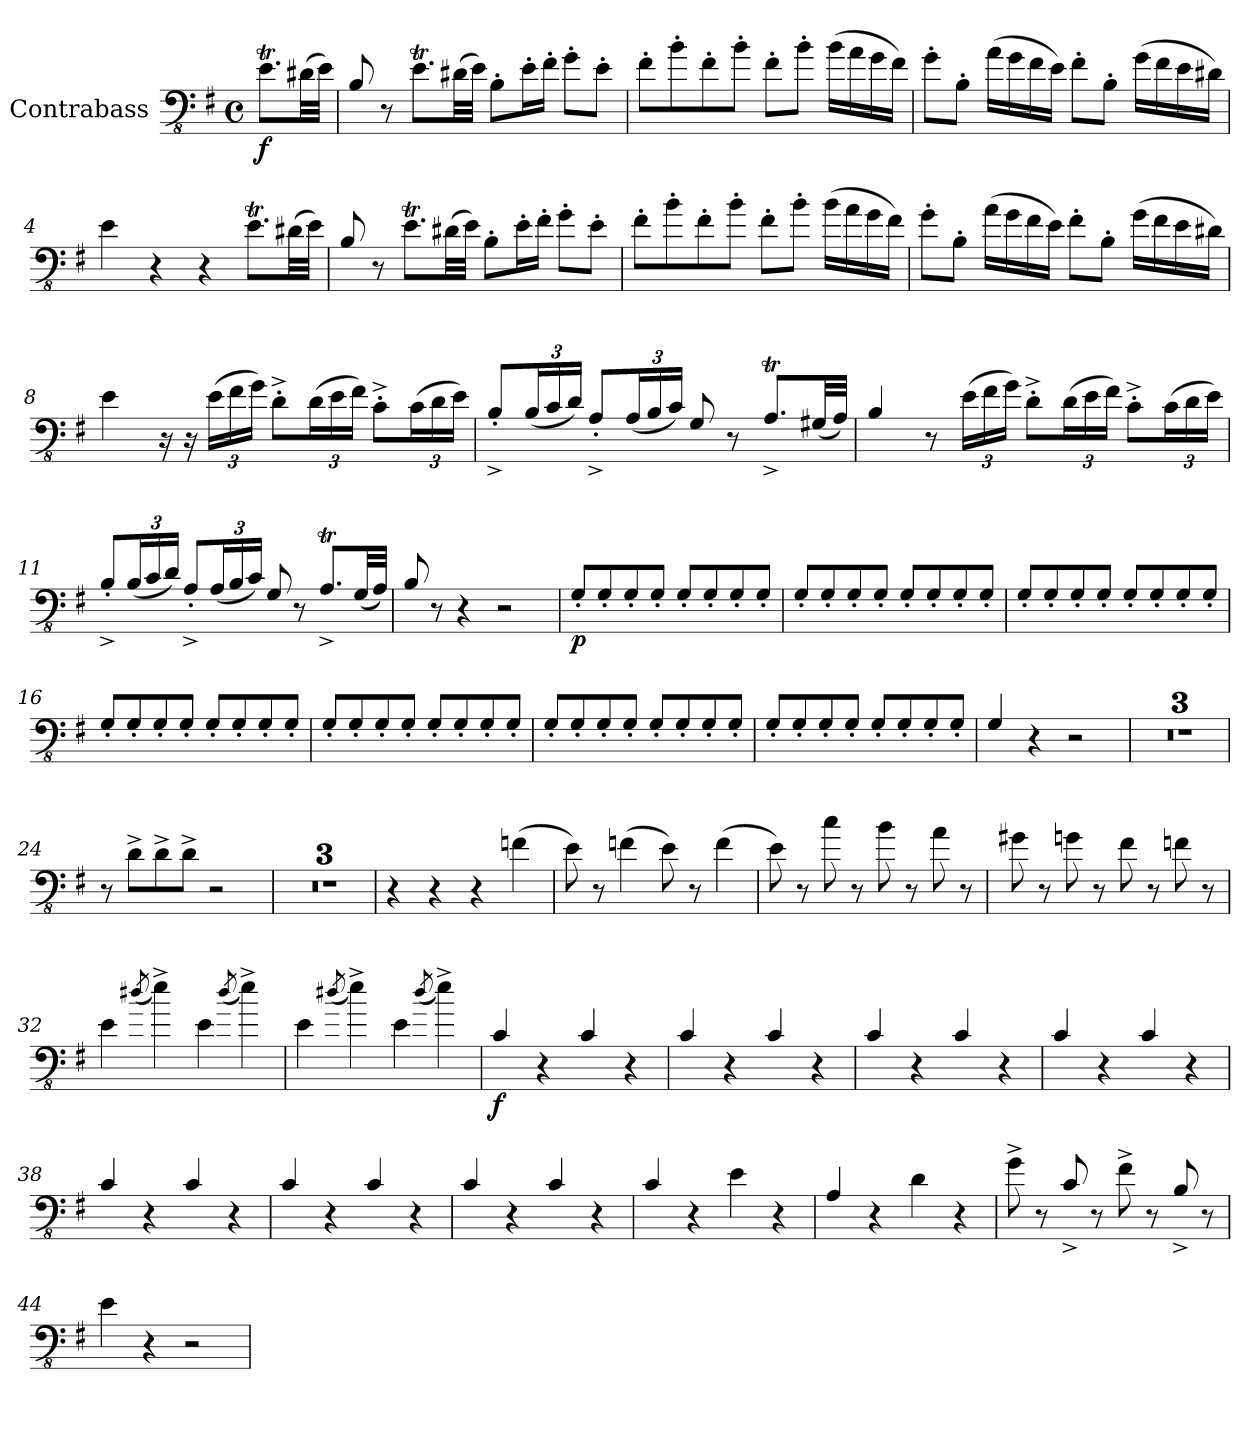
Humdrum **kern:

**kern	**dynam
*part1	*part1
*staff1	*staff1
*I"Contrabass	*
*I'Cb.	*
*clefFv4	*
*ITrd7c12	*
*k[f#]	*
*M4/4	*
*met(c)	*
*MM138	*
=	=
!	!LO:DY:b
8.EET\L	f
(32DD#X\LL	.
32EE\JJJ)	.
=1	=1
8BBB/	.
8r	.
8.EET\L	.
(32DD#X\LL	.
32EE\JJJ)	.
8BBB'\L	.
16EE'\L	.
16FF#'\JJ	.
8GG'\L	.
8EE'\J	.
=2	=2
8FF#'\L	.
8BB'\	.
8FF#'\	.
8BB'\J	.
8FF#'\L	.
8BB'\J	.
(16BB\LL	.
16AA\	.
16GG\	.
16FF#\JJ)	.
=3	=3
8GG'\L	.
8BBB'\J	.
(16AA\LL	.
16GG\	.
16FF#\	.
16EE\JJ)	.
8FF#'\L	.
8BBB'\J	.
(16GG\LL	.
16FF#\	.
16EE\	.
16DD#X\JJ)	.
!!LO:LB:g=z
=4	=4
4EE\	.
4r	.
4r	.
8.EET\L	.
(32DD#X\LL	.
32EE\JJJ)	.
=5	=5
8BBB/	.
8r	.
8.EET\L	.
(32DD#X\LL	.
32EE\JJJ)	.
8BBB'\L	.
16EE'\L	.
16FF#'\JJ	.
8GG'\L	.
8EE'\J	.
=6	=6
8FF#'\L	.
8BB'\	.
8FF#'\	.
8BB'\J	.
8FF#'\L	.
8BB'\J	.
(16BB\LL	.
16AA\	.
16GG\	.
16FF#\JJ)	.
=7	=7
8GG'\L	.
8BBB'\J	.
(16AA\LL	.
16GG\	.
16FF#\	.
16EE\JJ)	.
8FF#'\L	.
8BBB'\J	.
(16GG\LL	.
16FF#\	.
16EE\	.
16DD#X\JJ)	.
!!LO:LB:g=z
=8	=8
4EE\	.
16r	.
16r	.
*Xbrackettup	*
(24EE\LL	.
24FF#\	.
24GG\JJ)	.
8DD'^\L	.
(24DD\L	.
24EE\	.
24FF#\JJ)	.
8CC'^\L	.
(24CC\L	.
24DD\	.
24EE\JJ)	.
=9	=9
8BBB'^/L	.
(24BBB/L	.
24CC/	.
24DD/JJ)	.
8AAA'^/L	.
(24AAA/L	.
24BBB/	.
24CC/JJ)	.
8GGG/	.
8r	.
8.AAAT^/L	.
(32GGG#X/LL	.
32AAA/JJJ)	.
=10	=10
4BBB/	.
8r	.
(24EE\LL	.
24FF#\	.
24GG\JJ)	.
8DD'^\L	.
(24DD\L	.
24EE\	.
24FF#\JJ)	.
8CC'^\L	.
(24CC\L	.
24DD\	.
24EE\JJ)	.
!!LO:LB:g=z
=11	=11
8BBB'^/L	.
(24BBB/L	.
24CC/	.
24DD/JJ)	.
8AAA'^/L	.
(24AAA/L	.
24BBB/	.
24CC/JJ)	.
8GGG/	.
8r	.
8.AAAT^/L	.
(32GGG/LL	.
32AAA/JJJ)	.
=12	=12
8BBB/	.
8r	.
4r	.
2r	.
=13	=13
!	!LO:DY:b
8GGG'/L	p
8GGG'/	.
8GGG'/	.
8GGG'/J	.
8GGG'/L	.
8GGG'/	.
8GGG'/	.
8GGG'/J	.
=14	=14
8GGG'/L	.
8GGG'/	.
8GGG'/	.
8GGG'/J	.
8GGG'/L	.
8GGG'/	.
8GGG'/	.
8GGG'/J	.
=15	=15
8GGG'/L	.
8GGG'/	.
8GGG'/	.
8GGG'/J	.
8GGG'/L	.
8GGG'/	.
8GGG'/	.
8GGG'/J	.
!!LO:LB:g=z
=16	=16
8GGG'/L	.
8GGG'/	.
8GGG'/	.
8GGG'/J	.
8GGG'/L	.
8GGG'/	.
8GGG'/	.
8GGG'/J	.
=17	=17
8GGG'/L	.
8GGG'/	.
8GGG'/	.
8GGG'/J	.
8GGG'/L	.
8GGG'/	.
8GGG'/	.
8GGG'/J	.
=18	=18
8GGG'/L	.
8GGG'/	.
8GGG'/	.
8GGG'/J	.
8GGG'/L	.
8GGG'/	.
8GGG'/	.
8GGG'/J	.
=19	=19
8GGG'/L	.
8GGG'/	.
8GGG'/	.
8GGG'/J	.
8GGG'/L	.
8GGG'/	.
8GGG'/	.
8GGG'/J	.
=20	=20
4GGG/	.
4r	.
2r	.
=21	=21
1r	.
=22	=22
1r	.
=23	=23
1r	.
!!LO:LB:g=z
=24	=24
8r	.
8DD^\L	.
8DD^\	.
8DD^\J	.
2r	.
=25	=25
1r	.
=26	=26
1r	.
=27	=27
1r	.
=28	=28
4r	.
4r	.
4r	.
(4FFn\	.
=29	=29
8EE\)	.
8r	.
(4FFn\	.
8EE\)	.
8r	.
(4FF\	.
=30	=30
8EE\)	.
8r	.
8C\	.
8r	.
8BB\	.
8r	.
8AA\	.
8r	.
=31	=31
8GG#X\	.
8r	.
8GGn\	.
8r	.
8FF#\	.
8r	.
8FFn\	.
8r	.
!!LO:LB:g=z
=32	=32
4EE\	.
(8qD#X/	.
4E^\)	.
4EE\	.
(8qD#/	.
4E^\)	.
=33	=33
4EE\	.
(8qD#X/	.
4E^\)	.
4EE\	.
(8qD#/	.
4E^\)	.
=34	=34
!	!LO:DY:b
4CC/	f
4r	.
4CC/	.
4r	.
=35	=35
4CC/	.
4r	.
4CC/	.
4r	.
=36	=36
4CC/	.
4r	.
4CC/	.
4r	.
=37	=37
4CC/	.
4r	.
4CC/	.
4r	.
=38	=38
4CC/	.
4r	.
4CC/	.
4r	.
=39	=39
4CC/	.
4r	.
4CC/	.
4r	.
!!LO:LB:g=z
=40	=40
4CC/	.
4r	.
4CC/	.
4r	.
=41	=41
4CC/	.
4r	.
4EE\	.
4r	.
=42	=42
4AAA/	.
4r	.
4DD\	.
4r	.
=43	=43
8GG^\	.
8r	.
8CC^/	.
8r	.
8FF#^\	.
8r	.
8BBB^/	.
8r	.
=44	=44
4EE\	.
4r	.
2r	.
=	=
*-	*-
